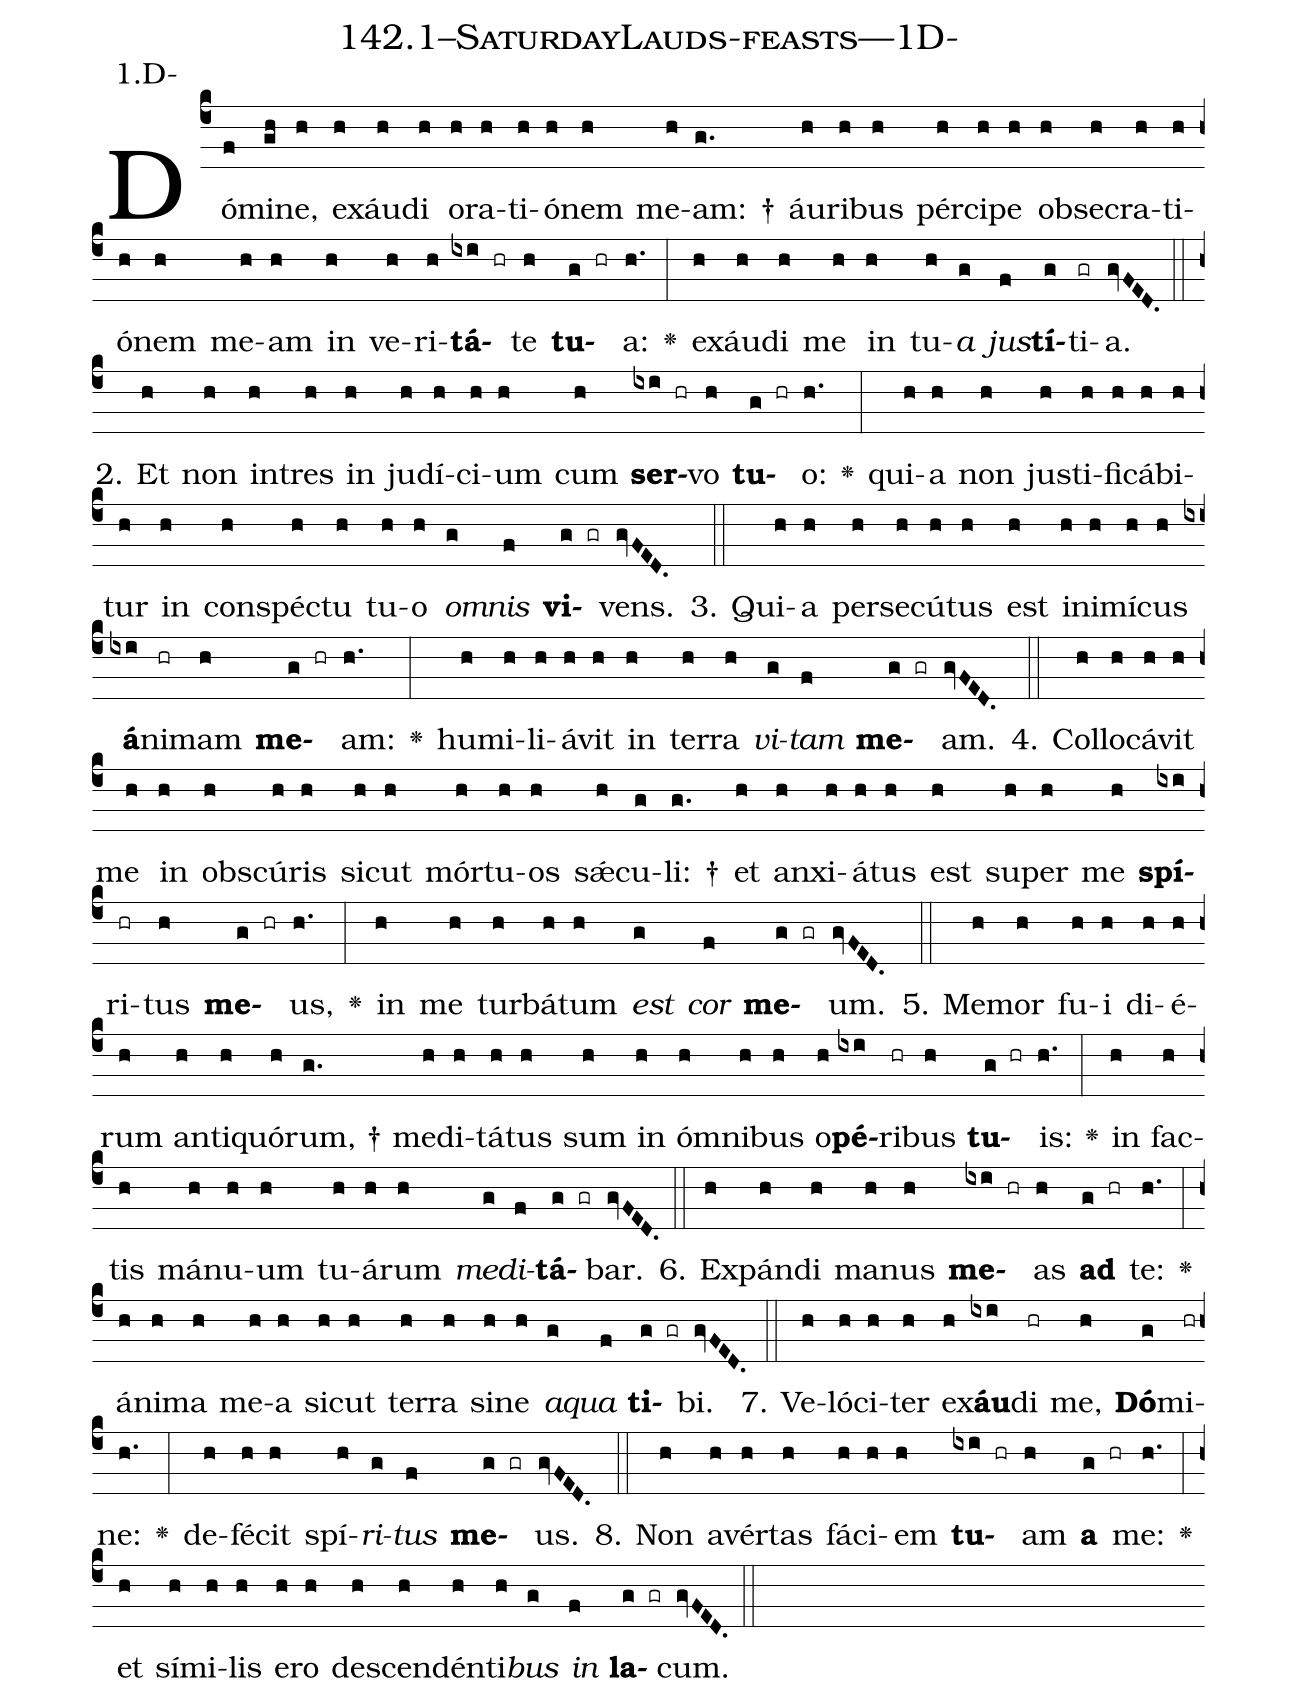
name: 142.1--SaturdayLauds-feasts---1D-;
annotation: 1.D-;
%%
(c4)Dó(f)mi(gh)ne,(h) ex(h)áu(h)di(h) o(h)ra(h)ti(h)ó(h)nem(h) me(h)am: †(g.) áu(h)ri(h)bus(h) pér(h)ci(h)pe(h) ob(h)se(h)cra(h)ti(h)ó(h)nem(h) me(h)am(h) in(h) ve(h)ri(h)<b>tá</b>(ixi hr)te(h) <b>tu</b>(g hr)a:(h.) <v>\greheightstar</v>(:) ex(h)áu(h)di(h) me(h) in(h) tu(h)<i>a</i>(g) <i>jus</i>(f)<b>tí</b>(g)ti(gr)a.(gvFED.) (::)
2. Et(h) non(h) in(h)tres(h) in(h) ju(h)dí(h)ci(h)um(h) cum(h) <b>ser</b>(ixi hr)vo(h) <b>tu</b>(g hr)o:(h.) <v>\greheightstar</v>(:) qui(h)a(h) non(h) jus(h)ti(h)fi(h)cá(h)bi(h)tur(h) in(h) con(h)spéc(h)tu(h) tu(h)o(h) <i>om</i>(g)<i>nis</i>(f) <b>vi</b>(g gr)vens.(gvFED.) (::)
3. Qui(h)a(h) per(h)se(h)cú(h)tus(h) est(h) in(h)i(h)mí(h)cus(h) <b>á</b>(ixi)ni(hr)mam(h) <b>me</b>(g hr)am:(h.) <v>\greheightstar</v>(:) hu(h)mi(h)li(h)á(h)vit(h) in(h) ter(h)ra(h) <i>vi</i>(g)<i>tam</i>(f) <b>me</b>(g gr)am.(gvFED.) (::)
4. Col(h)lo(h)cá(h)vit(h) me(h) in(h) obs(h)cú(h)ris(h) sic(h)ut(h) mór(h)tu(h)os(h) sǽ(h)cu(g)li: †(g.) et(h) an(h)xi(h)á(h)tus(h) est(h) su(h)per(h) me(h) <b>spí</b>(ixi)ri(hr)tus(h) <b>me</b>(g hr)us,(h.) <v>\greheightstar</v>(:) in(h) me(h) tur(h)bá(h)tum(h) <i>est</i>(g) <i>cor</i>(f) <b>me</b>(g gr)um.(gvFED.) (::)
5. Me(h)mor(h) fu(h)i(h) di(h)é(h)rum(h) an(h)ti(h)quó(h)rum, †(g.) me(h)di(h)tá(h)tus(h) sum(h) in(h) óm(h)ni(h)bus(h) o(h)<b>pé</b>(ixi)ri(hr)bus(h) <b>tu</b>(g hr)is:(h.) <v>\greheightstar</v>(:) in(h) fac(h)tis(h) má(h)nu(h)um(h) tu(h)á(h)rum(h) <i>me</i>(g)<i>di</i>(f)<b>tá</b>(g gr)bar.(gvFED.) (::)
6. Ex(h)pán(h)di(h) ma(h)nus(h) <b>me</b>(ixi hr)as(h) <b>ad</b>(g hr) te:(h.) <v>\greheightstar</v>(:) á(h)ni(h)ma(h) me(h)a(h) sic(h)ut(h) ter(h)ra(h) si(h)ne(h) <i>a</i>(g)<i>qua</i>(f) <b>ti</b>(g gr)bi.(gvFED.) (::)
7. Ve(h)ló(h)ci(h)ter(h) ex(h)<b>áu</b>(ixi)di(hr) me,(h) <b>Dó</b>(g)mi(hr)ne:(h.) <v>\greheightstar</v>(:) de(h)fé(h)cit(h) spí(h)<i>ri</i>(g)<i>tus</i>(f) <b>me</b>(g gr)us.(gvFED.) (::)
8. Non(h) a(h)vér(h)tas(h) fá(h)ci(h)em(h) <b>tu</b>(ixi hr)am(h) <b>a</b>(g hr) me:(h.) <v>\greheightstar</v>(:) et(h) sí(h)mi(h)lis(h) e(h)ro(h) de(h)scen(h)dén(h)ti(h)<i>bus</i>(g) <i>in</i>(f) <b>la</b>(g gr)cum.(gvFED.) (::)
